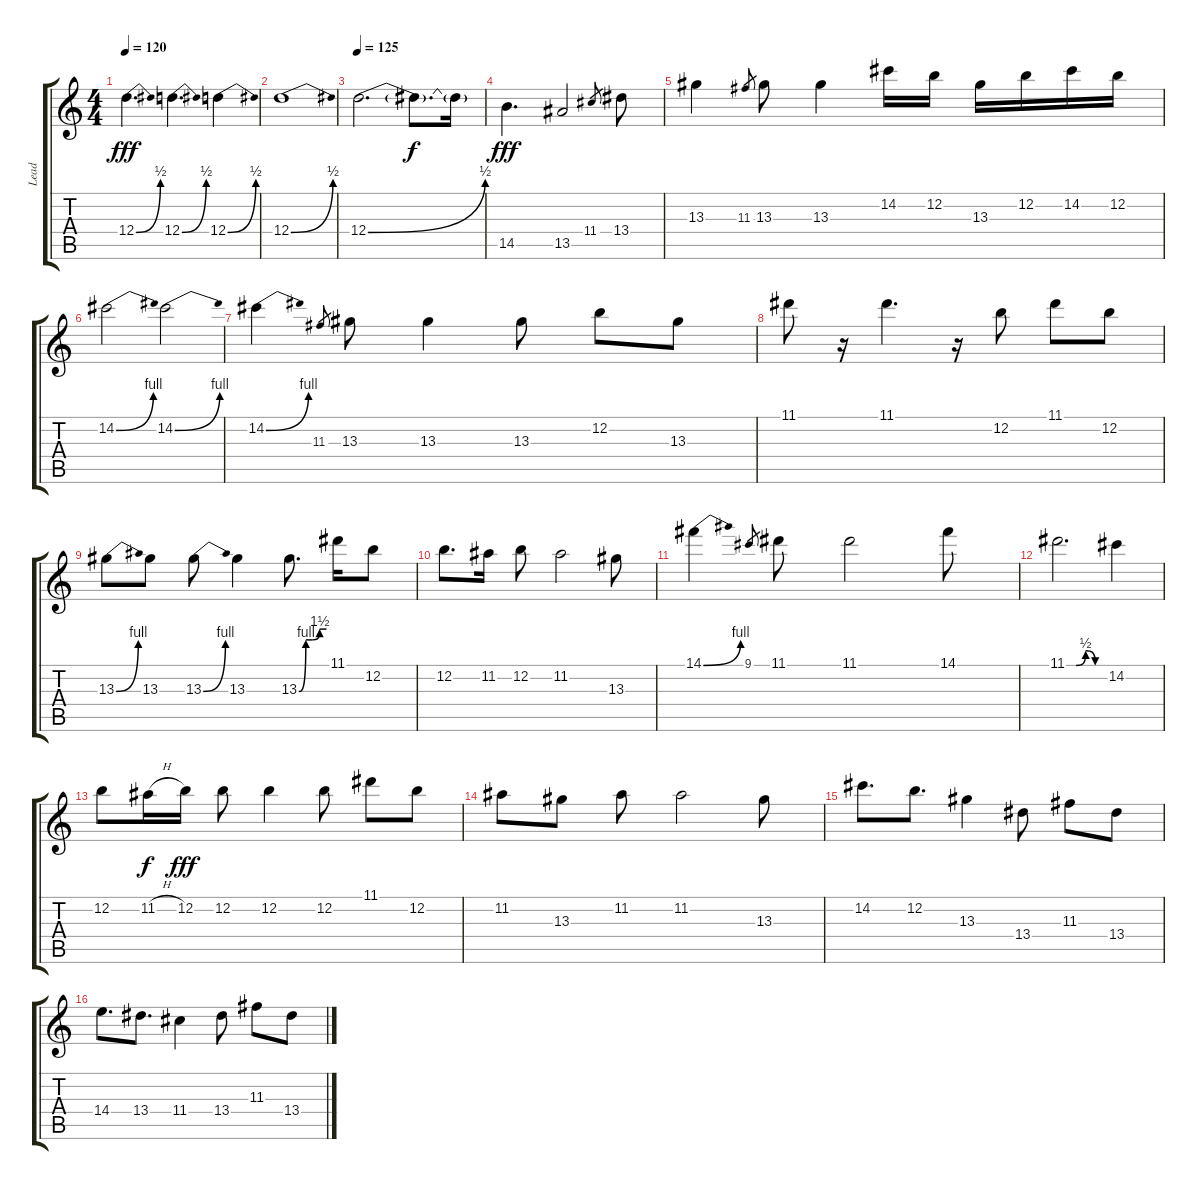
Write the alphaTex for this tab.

\track ("Lead" "Lead") {instrument overdrivenguitar}
\staff {score tabs}
\tuning (E4 B3 G3 D3 A2 E2) {hide}
\ts (4 4)
\tempo 120
\clef g2
\ks c
12.4{be (bend 0 0 60 2)}.4{d dy fff} 12.4{be (bend 0 0 60 2)}.4{d} 12.4{be (bend 0 0 60 2)}.4 |
12.4{be (bend 0 0 60 2)}.1 |
\tempo 125
12.4{be (bend 0 0 60 2)}.2{d} 12.4{t}.8{d dy f} 12.4{t}.16 |
14.5.4{d dy fff} 13.5.2 11.4.8{gr} 13.4.8 |
13.3.4 11.3.8{gr} 13.3.8 13.3.4 14.2.16 12.2.16 13.3.16 12.2.16 14.2.16 12.2.16 |
14.2{be (bend 0 0 60 4)}.2 14.2{be (bend 0 0 60 4)}.2 |
14.2{be (bend 0 0 60 4)}.4 11.3.8{gr} 13.3.8 13.3.4 13.3.8 12.2.8 13.3.8 |
11.1.8 r.16 11.1.4{d} r.16 12.2.8 11.1.8 12.2.8 |
13.3{be (bend 0 0 60 4)}.8 13.3.8 13.3{be (bend 0 0 60 4)}.8 13.3.4 13.3{be (custom 0 0 15 4 30 4 45 6 60 6)}.8{d} 11.1.16 12.2.8 |
12.2.8{d} 11.2.16 12.2.8 11.2.2 13.3.8 |
14.1{be (bend 0 0 60 4)}.4 9.1.8{gr} 11.1.8 11.1.2 14.1.8 |
11.1{be (custom 0 0 15 0 30 2 45 0 60 0)}.2{d} 14.2.4 |
12.2.8 11.2{h}.16{dy f} 12.2.16{dy fff} 12.2.8 12.2.4 12.2.8 11.1.8 12.2.8 |
11.2.8 13.3.8 11.2.8 11.2.2 13.3.8 |
14.2.8{d} 12.2.8{d} 13.3.4 13.4.8 11.3.8 13.4.8 |
14.4.8{d} 13.4.8{d} 11.4.4 13.4.8 11.3.8 13.4.8
